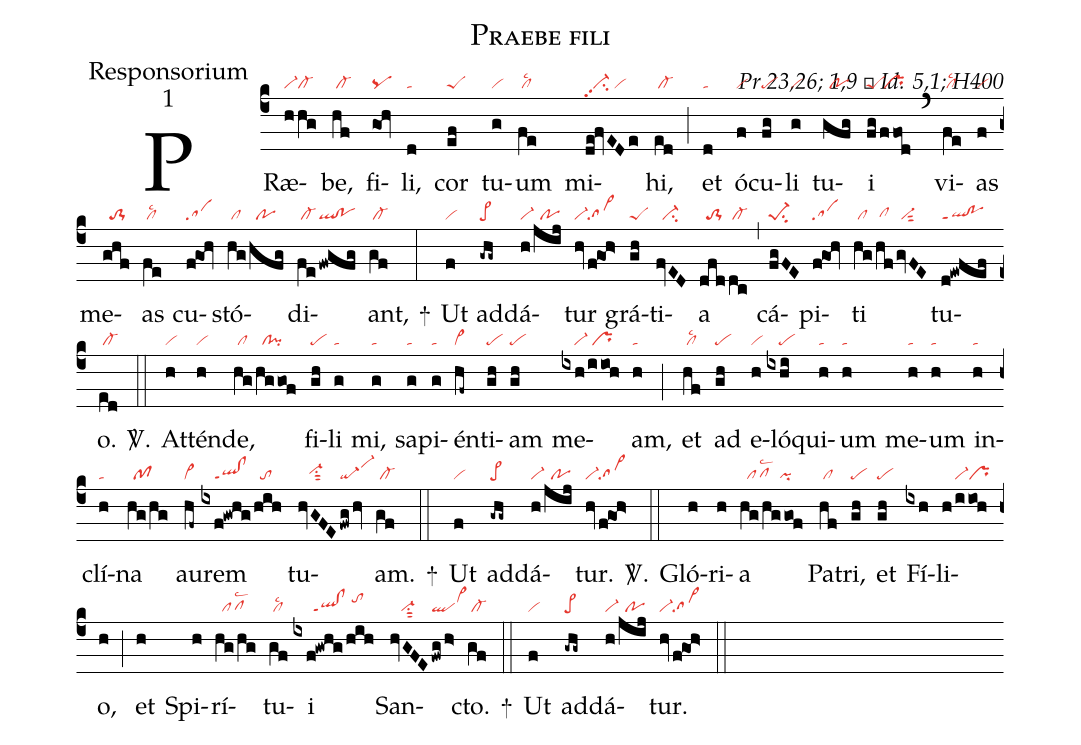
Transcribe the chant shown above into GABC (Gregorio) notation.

name:Praebe fili;
office-part:Responsorium;
mode:1;
commentary:Pr 23,26; 1,9 ꝟ Id. 5,1; H400;
nabc-lines:1;
%%
(c4)
PRæ(hhg|vi-cl-)be,(hf|/cl-) fi(goh|pq)li,(d|ta) cor(ef|peS) tu(g|vi)um(fe|/cllsc2) mi(de!fvEDe|vi-pp2su2/vi)hi,(ed|/cl-) (;)
et(d|ta) ó(f|vi)cu(fg|pe)li(g|vi) tu(gfg|//po)i(fg|peS|/ffod|/pr) (`)
vi(fe|/cllsc2)as(f|vi) me(ghf|//to-1)as(fe|/cllsc2) cu(f!goh|sa)stó(hg|/cl|/hfg|//po)di(fe|/cl-|fwgfg|ql!po)ant,(gf|/cl-) +(:)
Ut(f|vi) ad(-ghg~|pe>)dá(h|vi-|/jij|//po)tur(hv|vi-|f!goh>|sa>) grá(gh|peS)ti(fvED|//ci-)a(dfd|//to-1|/dc|/cl-) (,)
cá(fgFE|pe-1su2)pi(f!goh|sa)ti(hg|/cl|/hf|/clhg|gvFE|/vi-sut2) tu(d!ewfef|ql!poppt1)o.(ed|/cl-) <sp>V/</sp>.(::)
At(h|vi)tén(h|vi)de,(hg|/cl|/hggof|//cl!pi) fi(gh|pe)li(g|ta) mi,(g|ta) sa(g|ta)pi(g|ta)én(hf~|cl~)ti(gh|pe)am(gh|pe) me(ixh|////vi-|/iioh|/pr)am,(h|ta) (;)
et(hf|/cllsc2) ad(gh|pe) e(h|vi)ló(ixhi|////pe)qui(h|ta)um(h|ta) me(h|ta)um(h|ta) in(h|ta)clí(h|ta)na(hg/hg|//pf) au(hf~|cl~)rem(ixf!gwhg|////ql!clppt1|/hih|//to) tu(hvGFE|///vi-hhsu1sut2|fwg/hv|qi-vi-hk)am.(gf|/cl-) +(::)
Ut(f|vi) ad(-ghg~|pe>)dá(h|vi-|/jij|//po)tur.(hv|vi-|f!goh>|sa>) <sp>V/</sp>.(::)
Gló(h)ri(h)a(hg/hggof|//pflsc2/pi) Pa(hf|/cl)tri,(gh|pe) et(gh|pe) Fí(ixh)li(h/iioh|////vi-pr)o,(h) (;)
et(h) Spi(h)rí(hg/hg|//pflsc2)tu(gf|/cllsc2)i(ixf!gwhg/hih|//////ql!clppt1/tohj) San(hvGFE|///vi-su1sut2|fwg/h>|qlvi>hj)cto.(gf|/cl-) +(::)
Ut(f|vi) ad(-ghg~|pe>)dá(h|vi-|/jij|//po)tur.(hv|vi-|f!goh>|sa>) (::)
